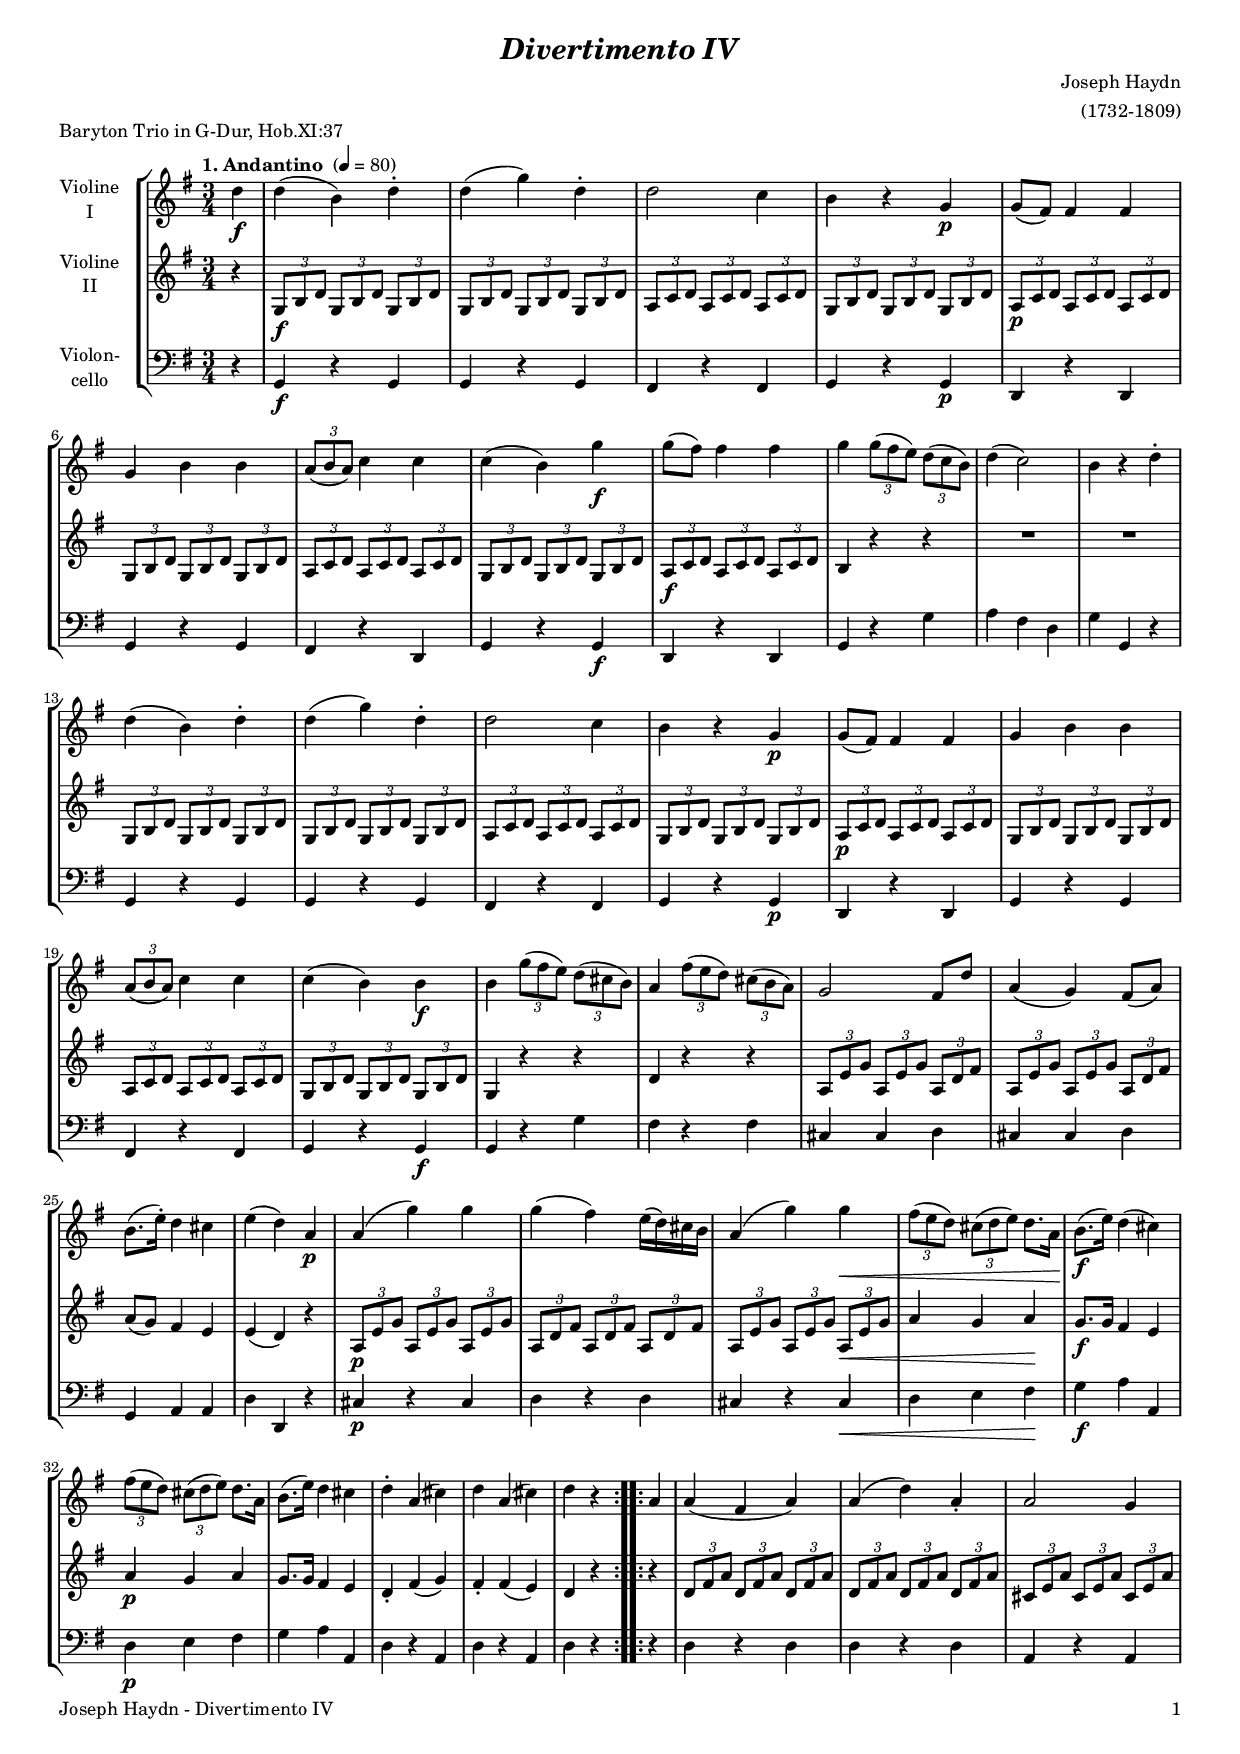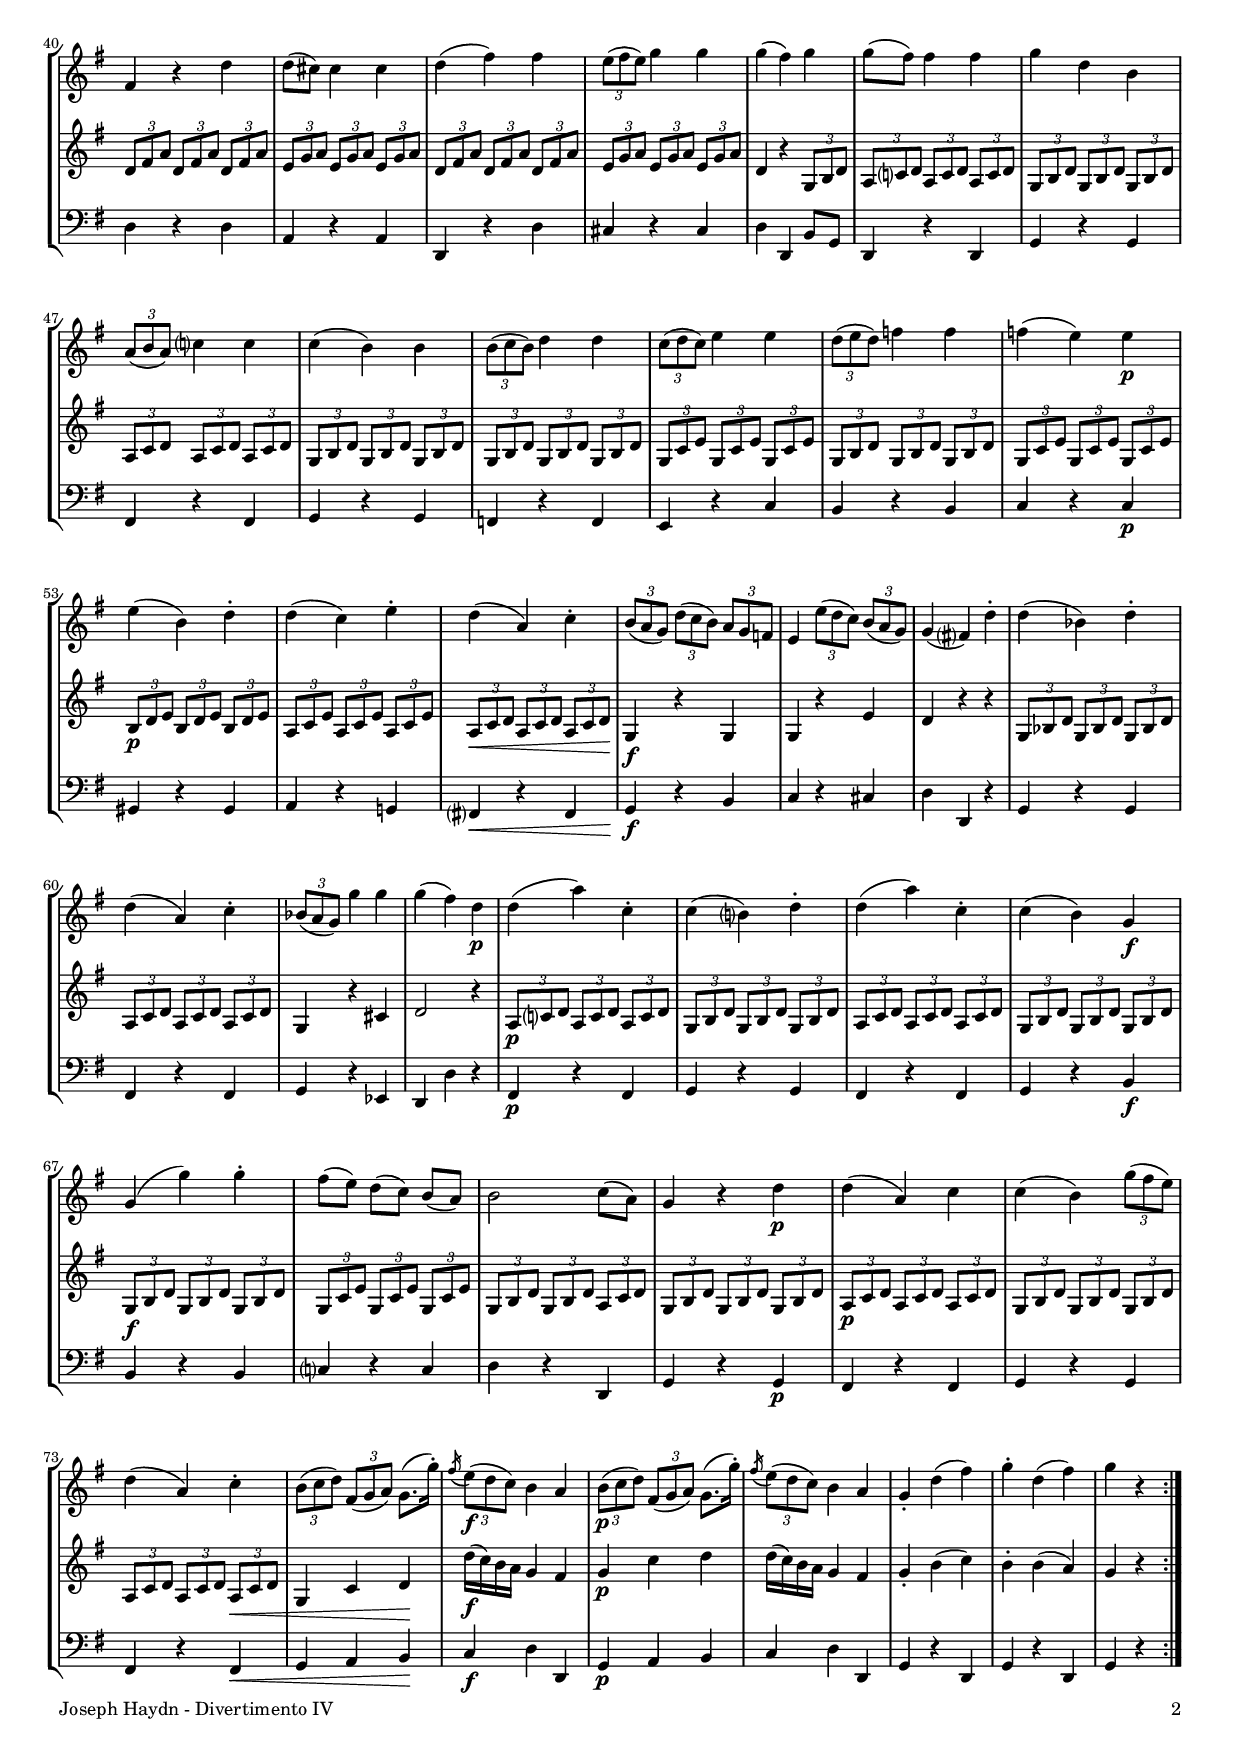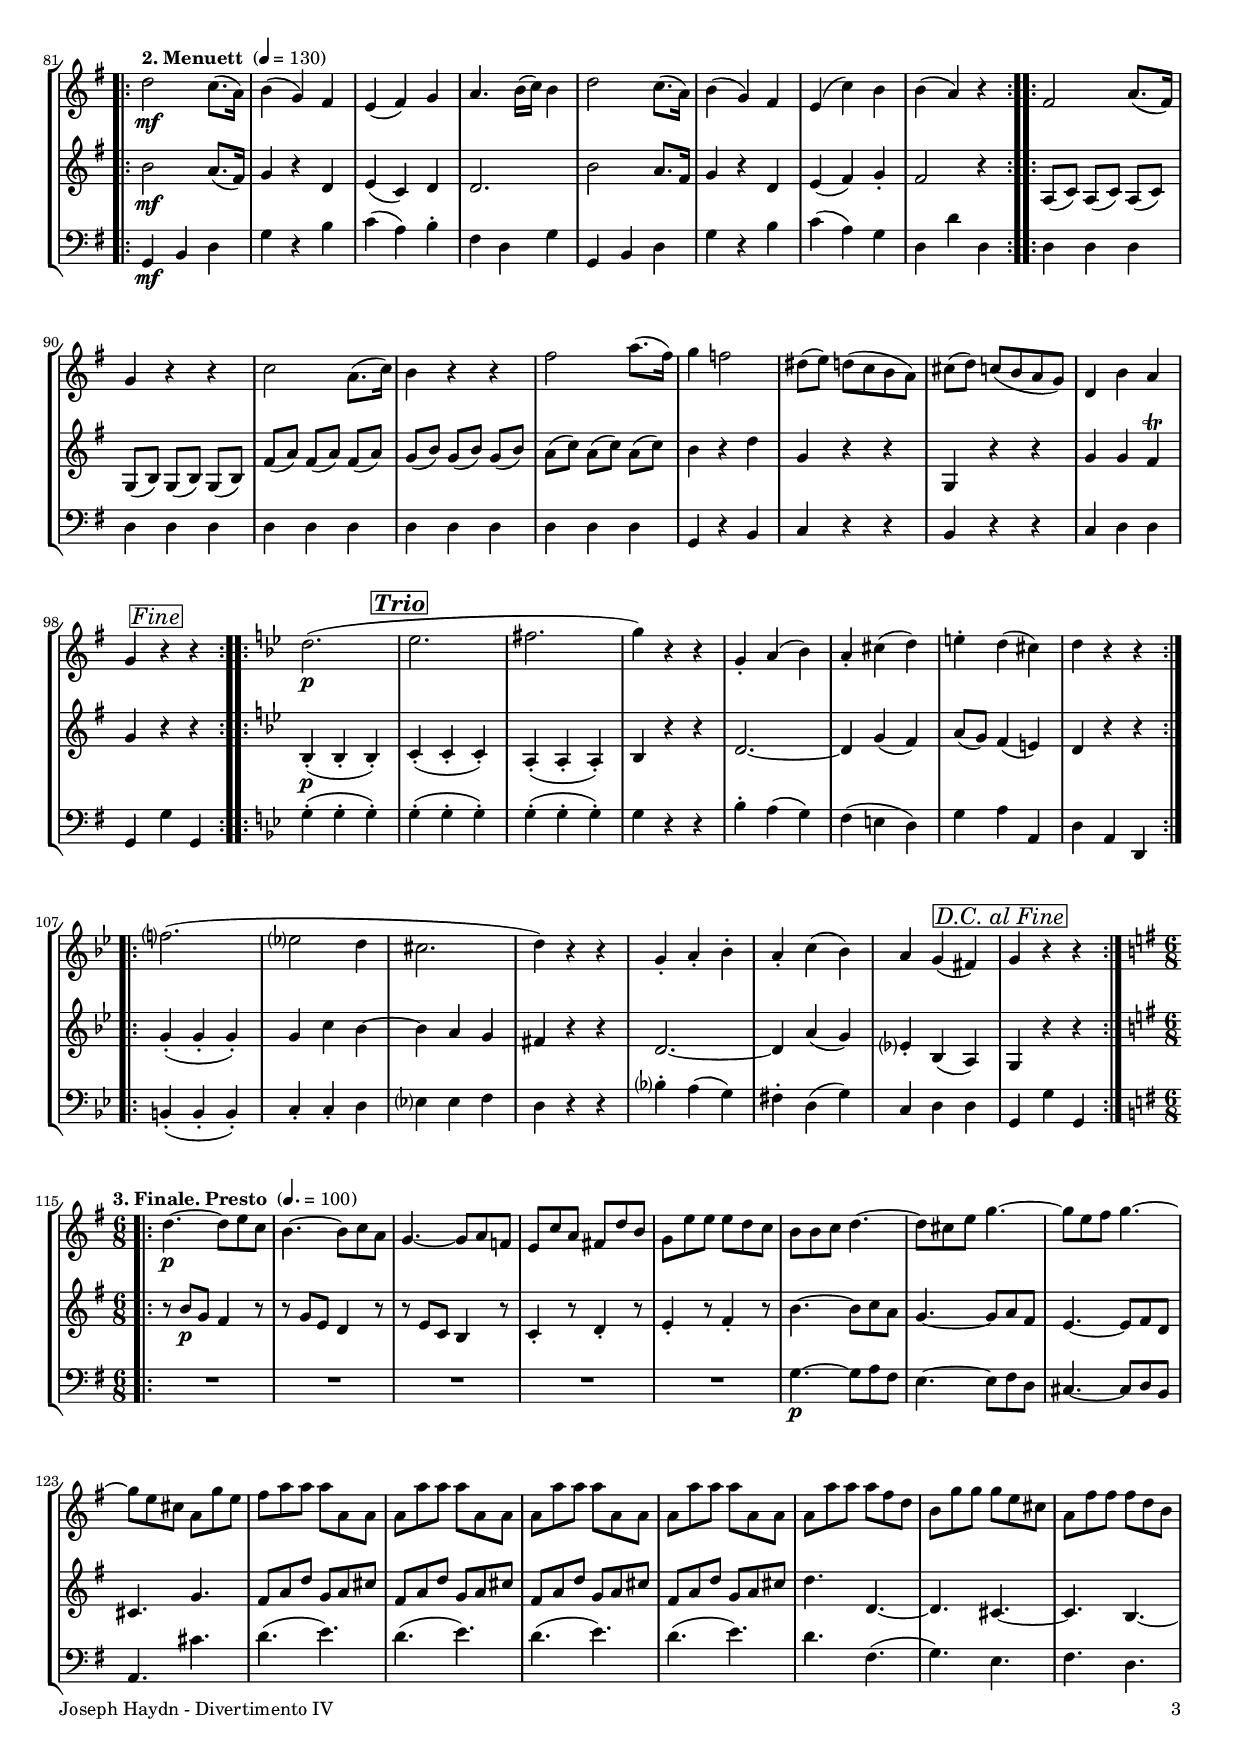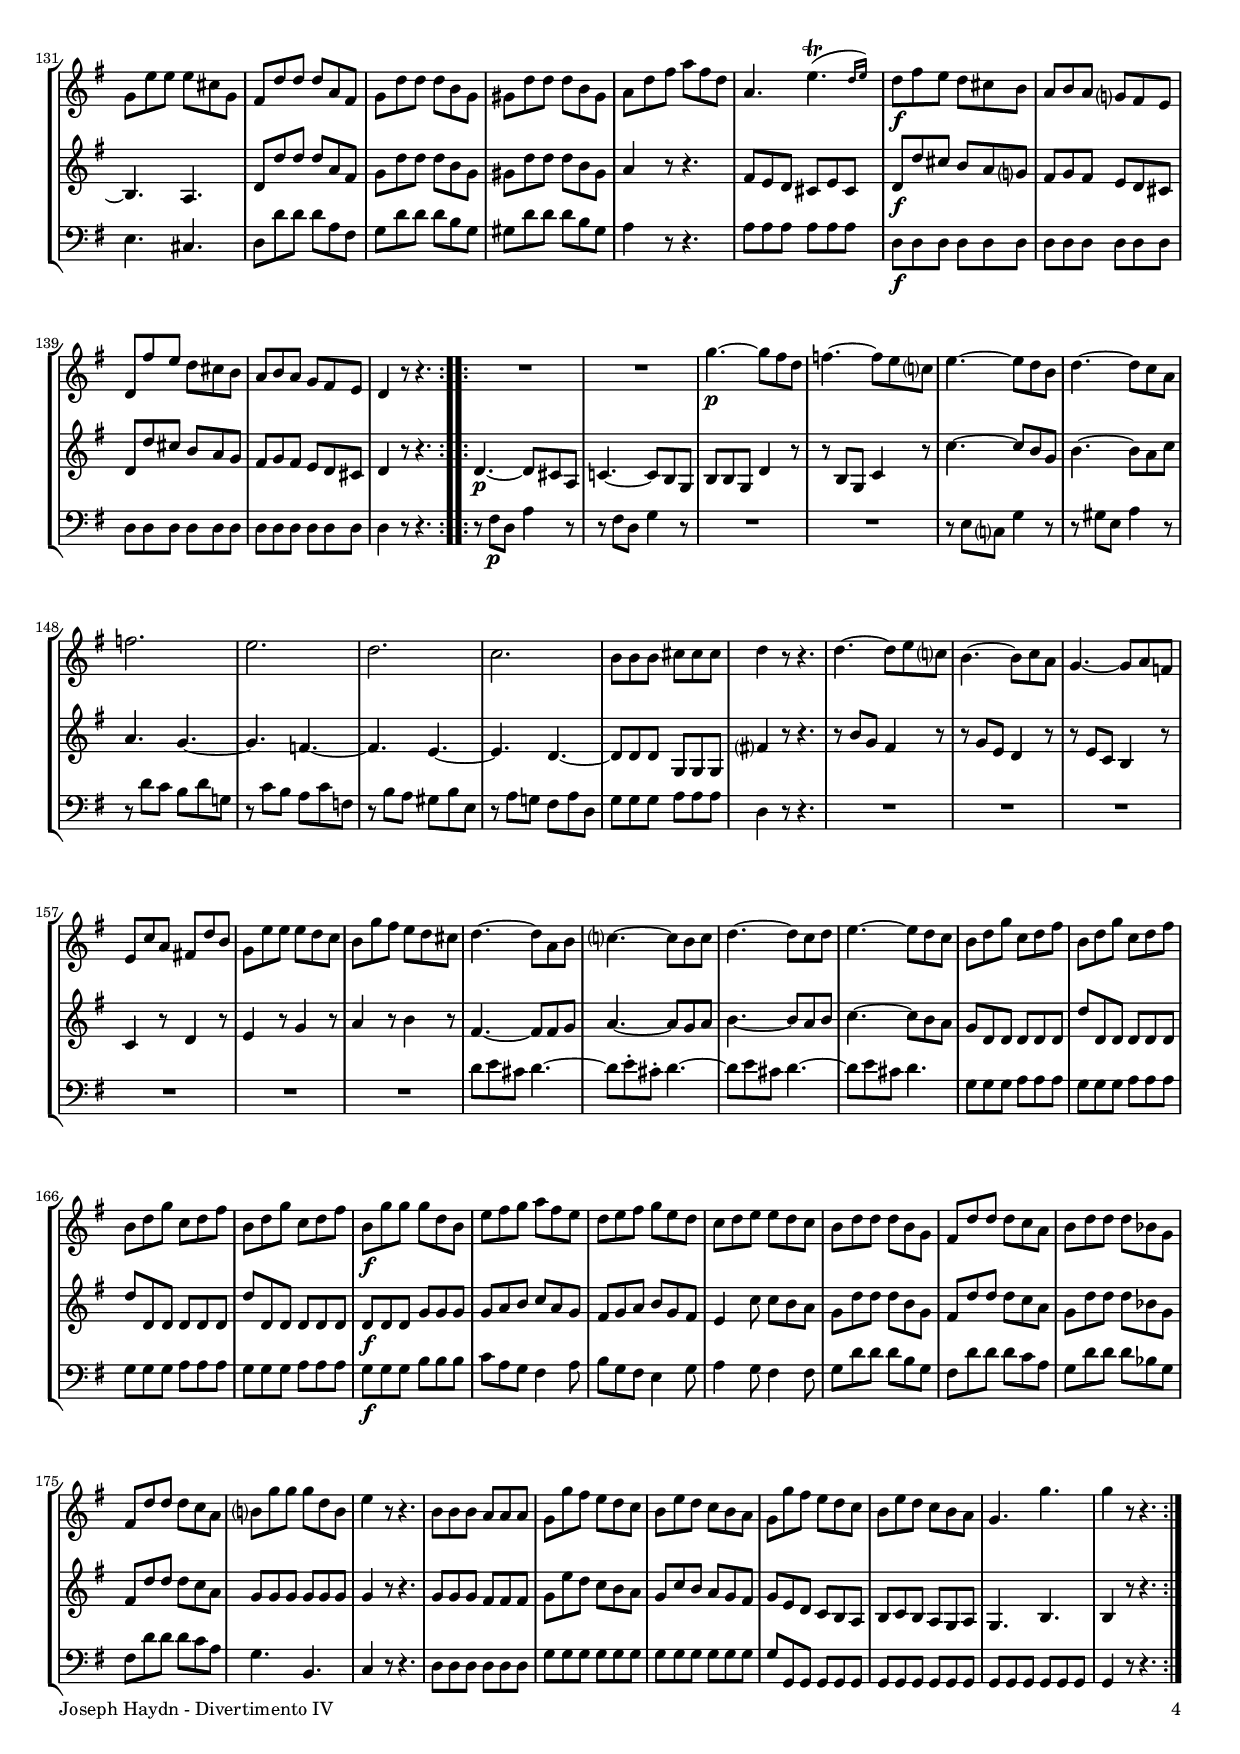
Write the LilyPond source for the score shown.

\version "2.20.2"
\include "deutsch.ly"

#(set-global-staff-size 16)

\header {
  title     = \markup \bold \italic "Divertimento IV"
  composer  = "Joseph Haydn"
  arranger  = "(1732-1809)"
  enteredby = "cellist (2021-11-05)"
  piece     = "Baryton Trio in G-Dur, Hob.XI:37"
}

voiceconsts = {
 \key g \major
 \time 3/4
 \clef "treble"
% \numericTimeSignature
 \compressEmptyMeasures
  % Set default beaming for all staves
  \set Timing.beamExceptions = #'()
  \set Timing.baseMoment     = #(ly:make-moment 1 4)
  \set Timing.beatStructure  = #'(1 1 1) 
}

minstr = "harpsichord"
mihi = "clarinet"
%minstr = "accordion"
milo = "bassoon"
mivl = "violin"
miva = "viola"
miba = "cello"

atpl = \mark \markup \box \italic "a tempo, più lento"
dcaf = \mark \markup \box \italic "D.C. al Fine"
fine = \mark \markup \box \italic "Fine"
pori = \mark \markup \box \italic "poco rit."
rall = \mark \markup \box \italic "rall."
trio = \mark \markup \box \bold \italic "Trio"

introa = {        \tempo "1. Andantino "       4=80 }
introb = { \break \tempo "2. Menuett "         4=130 }
introc = { \break \tempo "3. Finale. Presto " 4.=100 \time 6/8 \key g \major }

va = \relative c'' {
  \voiceconsts

  \introa
  \repeat volta 2 {
    \partial 4 d4\f
    d( h) d-.
    d( g) d-.
    d2 c4
    h r g\p
    g8( fis) fis4 fis
    g h h
    \tuplet 3/2 4 { a8( h a) } c4 c
    c( h) g'\f

    g8( fis) fis4 fis
    g \tuplet 3/2 4 { g8( fis e) d[( c h)] }
    d4( c2)
    h4 r d-.
    d( h) d-.
    d( g) d-.
    d2 c4
    h r g\p

    g8( fis) fis4 fis
    g h h
    \tuplet 3/2 4 { a8( h a) } c4 c
    c( h) h\f
    h \tuplet 3/2 4 { g'8( fis e) d[( cis h)] }
    a4 \tuplet 3/2 4 { fis'8( e d) cis[( h a)] }
    g2 fis8 d'

    a4( g) fis8( a)
    h8.( e16)-. d4 cis
    e( d) a\p
    a( g') g
    g( fis) e16( d) cis h
    a4( g') g\<
    \tuplet 3/2 4 { fis8( e d) cis[( d e)] } d8. a16\!
    h8.(\f e16) d4( cis)
    \tuplet 3/2 4 { fis8( e d) cis[( d e)] } d8. a16
    h8.( e16) d4 cis
    d-. a( cis)
    d a( cis)
    d r
  }
  \repeat volta 2 {
    a
    a( fis a)
    a( d) a-.
    a2 g4
    fis r d'
    d8( cis) cis4 cis
    d( fis) fis
    \tuplet 3/2 4 { e8( fis e) } g4 g
    g( fis) g

    g8( fis) fis4 fis
    g d h
    \tuplet 3/2 4 { a8( h a) } c?4 c
    c( h) h
    \tuplet 3/2 4 { h8( c h) } d4 d
    \tuplet 3/2 4 { c8( d c) } e4 e
    \tuplet 3/2 4 { d8( e d) } f4 f

    f( e) e\p
    e( h) d-.
    d( c) e-.
    d( a) c-.
    \tuplet 3/2 4 { h8( a g) d'[( c h)] a g f }
    e4 \tuplet 3/2 4 { e'8( d c) h[( a g)] }
    g4( fis?) d'-.

    d( b) d-.
    d( a) c-.
    \tuplet 3/2 4 { b8( a g) } g'4 g
    g( fis) d\p
    d( a') c,-.
    c( h?) d-.
    d( a') c,-.
    c( h) g\f

    g( g') g-.
    fis8( e) d( c) h( a)
    h2 c8( a)
    g4 r d'\p
    d( a) c
    c( h) \tuplet 3/2 4 { g'8( fis e) }
    d4( a) c-.
    \tuplet 3/2 4 { h8( c d) fis,[( g a)] } g8.( g'16)-.\!
  
    \acciaccatura fis \tuplet 3/2 4 { e8(\f d c) } h4 a
    \tuplet 3/2 4 { h8(\p c d) fis,[( g a)] } g8.( g'16)-.
    \acciaccatura fis \tuplet 3/2 4 { e8( d c) } h4 a
    g-. d'( fis)
    g-. d( fis)
    \partial 2 g r
  }

  \introb
  \repeat volta 2 {
    d2\mf c8.( a16)
    h4( g) fis
    e( fis) g
    a4. h16( c) h4
    d2 c8.( a16)
    h4( g) fis
    e( c') h
    h( a) r
  }
  \repeat volta 2 {
    fis2 a8.( fis16)
    g4 r r
    c2 a8.( c16)
    h4 r r
    fis'2 a8.( fis16)
    g4 f2
    dis8( e) d![( c h a)]
    cis8( d) c![( h a g)]
    d4 h' a
    g \fine r r
  } \key g \minor
  \repeat volta 2 {
    d'2.(\p \trio
    es
    fis
    g4) r r
    g,-. a( b)
    a-. cis( d)
    e-. d( cis)
    d r r
  }
  \repeat volta 2 {
    f?2.(
    es?2 d4
    cis2.
    d4) r r
    g,-. a-. b-.
    a-. c( b)
    a g( fis) \dcaf
    g r r
  }

  \introc
  \repeat volta 2 {
    d'4.~\p d8 e c
    h4.~ h8 c a
    g4.~ g8 a f
    e c' a fis! d' h
    g e' e e d c
    h h c d4.~
    d8 cis e g4.~

    g8 e fis g4.~
    g8 e cis a g' e
    fis a a a a, a
    a a' a a a, a
    a a' a a a, a
    a a' a a a, a
    a a' a a fis d

    h g' g g e cis
    a fis' fis fis d h
    g e' e e cis g
    fis d' d d a fis
    g d' d d h g
    gis d' d d h gis

    a d fis a fis d
    a4. \afterGrace e'(\trill { d16[ e]) }
    d8\f fis e d cis h
    a h a g? fis e
    d fis' e d cis h
    a h a g fis e
    d4 r8 r4.
  }
  \repeat volta 2 {
    R2.*2
    g'4.~\p g8 fis d
    f4.~ f8 e c?
    e4.~ e8 d h
    d4.~ d8 c a
    f'2.
    e
    d
    c

    h8 h h cis cis cis
    d4 r8 r4.
    d~ d8 e c?
    h4.~ h8 c a
    g4.~ g8 a f
    e c' a fis! d' h
    g e' e e d c

    h g' fis e d cis
    d4.~ d8 a h
    c?4.~ c8 h c
    d4.~ d8 c d
    e4.~ e8 d c
    h d g c, d fis
    h, d g c, d fis

    h, d g c, d fis
    h, d g c, d fis
    h,\f g' g g d h
    e fis g a fis e
    d e fis g e d
    c d e e d c

    h d d d h g
    fis d' d d c a
    h d d d b g
    fis d' d d c a
    h? g' g g d h
    e4 r8 r4.

    h8 h h a a a
    g g' fis e d c
    h e d c h a
    g g' fis e d c
    h e d c h a
    g4. g'
    g4 r8 r4.
  }
}

vb = \relative c' {
  \voiceconsts

  \introa
  \repeat volta 2 {
    \partial 4 r4
    \tuplet 3/2 4 {
      g8\f h d g, h d g, h d
      g, h d g, h d g, h d
      a c d a c d a c d
      g, h d g, h d g, h d
      a\p c d a c d a c d
      
      g, h d g, h d g, h d
      a c d a c d a c d
      g, h d g, h d g, h d
      a\f c d a c d a c d
    }
    h4 r r
    R2.*2
    \tuplet 3/2 4 {
      g8 h d g, h d g, h d
      g, h d g, h d g, h d
      a c d a c d a c d
      g, h d g, h d g, h d
      a\p c d a c d a c d
      
      g, h d g, h d g, h d
      a c d a c d a c d
      g, h d g, h d g, h d      
    }
    g,4 r r
    d' r r
    \tuplet 3/2 4 {
      a8 e' g a, e' g a, d fis

      a, e' g a, e' g a, d fis      
    }
    a( g) fis4 e
    e( d) r
    \tuplet 3/2 4 {
      a8\p e' g a, e' g a, e' g
      a, d fis a, d fis a, d fis
      a, e' g a, e' g a,\< e' g
    }
    a4 g a\!

    g8.\f g16 fis4 e
    a\p g a
    g8. g16 fis4 e
    d-. fis( g)
    fis-. fis( e)
    d r
  }  
  \repeat volta 2 {
    r
    \tuplet 3/2 4 {
      d8 fis a d, fis a d, fis a
      d, fis a d, fis a d, fis a

      cis, e a cis, e a cis, e a
      d, fis a d, fis a d, fis a
      e g a e g a e g a
      d, fis a d, fis a d, fis a
      e g a e g a e g a
    }
    d,4 r \tuplet 3/2 4 { g,8 h d }

    \tuplet 3/2 4 {
      a c? d a c d a c d
      g, h d g, h d g, h d
      a c d a c d a c d
      g, h d g, h d g, h d
      g, h d g, h d g, h d

      g, c e g, c e g, c e
      g, h d g, h d g, h d
      g, c e g, c e g, c e
      h\p d e h d e h d e
      a, c e a, c e a, c e

      a,\< c d a c d a c d\!
    }
    g,4\f r g
    g r e'
    d r r
    \tuplet 3/2 4 {
      g,8 b d g, b d g, b d
      a c d a c d a c d
    }
    g,4 r cis

    d2 r4
    \tuplet 3/2 4 {
      a8\p c? d a c d a c d
      g, h d g, h d g, h d
      a c d a c d a c d
      g, h d g, h d g, h d
      g,\f h d g, h d g, h d

      g, c e g, c e g, c e
      g, h d g, h d a c d
      g, h d g, h d g, h d
      a\p c d a c d a c d
      g, h d g, h d g, h d

      a c d a c d a\< c d
    }
    g,4 c d\!
    d'16(\f c) h a g4 fis
    g\p c d
    d16( c) h a g4 fis
    g-. h( c)
    h-. h( a)
    \partial 2 g r
  }

  \introb
  \repeat volta 2 {
    h2\mf a8.( fis16)
    g4 r d
    e( c) d
    d2.
    h'2 a8. fis16
    g4 r d
    e( fis) g-.
    fis2 r4
  }
  \repeat volta 2 {
    a,8( c) a( c) a( c)

    g( h) g( h) g( h)
    fis'( a) fis( a) fis( a)
    g( h) g( h) g( h)
    a( c) a( c) a( c)
    h4 r d
    g, r r
    g, r r
    g' g fis\trill
    g \fine r r
  } \key g \minor
  \repeat volta 2 {
    b,(-.\p b-. b)-. \trio
    c(-. c-. c)-.
    a(-. a-. a)-.
    b r r
    d2.~
    d4 g( f)
    a8( g) f4( e)
    d r r
  }
  \repeat volta 2 {
    g(-. g-. g)-.
    g c b~
    b a g
    fis r r
    d2.~
    d4 a'( g)
    es?-. b( a) \dcaf
    g r r
  }

  \introc
  \repeat volta 2 {
    r8 h'\p g fis4 r8
    r g e d4 r8
    r e c h4 r8
    c4-. r8 d4-. r8
    e4-. r8 fis4-. r8
    h4.~ h8 c a
    g4.~ g8 a fis

    e4.~ e8 fis d
    cis4. g'
    fis8 a d g, a cis
    fis, a d g, a cis
    fis, a d g, a cis
    fis, a d g, a cis
    d4. d,~

    d cis~
    cis h~
    h a
    d8 d' d d a fis
    g d' d d h g
    gis d' d d h gis
    a4 r8 r4.

    fis8 e d cis e cis
    d\f d' cis h a g?
    fis g fis e d cis
    d d' cis h a g
    fis g fis e d cis
    d4 r8 r4.
  }
  \repeat volta 2 {
    d~\p d8 cis a
    c!4.~ c8 h g
    h h g d'4 r8
    r h g c4 r8
    c'4.~ c8 h g
    h4.~ h8 a c
    a4. g~

    g f~
    f e~
    e d~
    d8 d d g, g g
    fis'?4 r8 r4.
    r8 h g fis4 r8
    r g e d4 r8
    r e c h4 r8

    c4 r8 d4 r8
    e4 r8 g4 r8
    a4 r8 h4 r8
    fis4.~ fis8 fis g
    a4.~ a8 g a
    h4.~ h8 a h
    c4.~ c8 h a

    g d d d d d
    d' d, d d d d
    d' d, d d d d
    d' d, d d d d
    d\f d d g g g
    g a h c a g
    fis g a h g fis

    e4 c'8 c h a
    g d' d d h g
    fis d' d d c a
    g d' d d b g
    fis d' d d c a
    g g g g g g
    g4 r8 r4.

    g8 g g fis fis fis
    g e' d c h a
    g c h a g fis
    g e d c h a
    h c h a g a
    g4. h
    h4 r8 r4.
  }
}

vc = \relative c {
  \voiceconsts
  \clef "bass"
  
  \introa
  \repeat volta 2 {
    \partial 4 r4
    g\f r g
    g r g
    fis r fis
    g r g\p
    d r d
    g r g
    fis r d
    g r g\f
    d r d

    g r g'
    a fis d
    g g, r
    g r g
    g r g
    fis r fis
    g r g\p
    d r d
    g r g
    fis r fis
    g r g\f
    g r g'
    fis r fis
    cis cis d
    cis cis d
    g, a a
    d d, r
    cis'\p r cis
    d r d
    cis r cis\<

    d e fis\!
    g\f a a,
    d\p e fis
    g a a,
    d r a
    d r a
    d r
  }
  \repeat volta 2 {
    r
    d r d
    d r d
    a r a

    d r d
    a r a
    d, r d'
    cis r cis
    d d, h'8 g
    d4 r d
    g r g
    fis r fis
    g r g
    f r f

    e r c'
    h r h
    c r c\p
    gis r gis
    a r g!
    fis?\< r fis
    g\!\f r h
    c r cis
    d d, r
    g r g

    fis r fis
    g r es
    d d' r
    fis,\p r fis
    g r g
    fis r fis
    g r h\f
    h r h
    c? r c
    d r d,

    g r g\p
    fis r fis
    g r g
    fis r fis\<
    g a h\!
    c\f d d,
    g\p a h
    c d d,
    g r d
    g r d
    \partial 2 g r
  }

  \introb
  \repeat volta 2 {
    g\mf h d
    g r h
    c( a) h-.
    fis d g
    g, h d
    g r h
    c( a) g
    d d' d,
  }
  \repeat volta 2 {
    d d d
    d d d
    d d d
    d d d
    d d d
    g, r h
    c r r
    h r r
    c d d
    g, \fine g' g,
  } \key g \minor
  \repeat volta 2 {
    g'(-. g-. g)-.
    g(-. g-. g)-.
    g(-. g-. g)-.
    g r r
    b-. a( g)
    f( e d)
    g a a,
    d a d,
  }
  \repeat volta 2 {
    h'(-. h-. h)-.
    c-. c-. d
    es? es f
    d r r
    b'?-. a( g)
    fis-. d( g)
    c, d d \dcaf
    g, g' g,
  }

  \introc
  \repeat volta 2 {
    R2.*5
    g'4.~\p g8 a fis
    e4.~ e8 fis d
    cis4.~ cis8 d h
    a4. cis'
    d( e)
    d( e)
    d( e)
    d( e)

    d fis,(
    g) e
    fis d
    e cis
    d8 d' d d a fis
    g d' d d h g
    gis d' d d h gis
    a4 r8 r4.

    a8 a a a a a
    d,\f d d d d d
    d d d d d d
    d d d d d d
    d d d d d d
    d4 r8 r4.
  }
  \repeat volta 2 {
    r8 fis\p d a'4 r8
    r fis d g4 r8
    R2.*2
    r8 e c? g'4 r8
    r gis e a4 r8
    r d c h d g,!

    r c h a c f,
    r h a gis h e,
    r a g! fis a d,
    g g g a a a
    d,4 r8 r4.
    R2.*6
    d'8 e cis d4.~

    d8 e-. cis-. d4.~
    d8 e cis d4.~
    d8 e cis d4.
    g,8 g g a a a
    g g g a a a
    g g g a a a
    g g g a a a

    g\f g g h h h
    c a g fis4 a8
    h g fis e4 g8
    a4 g8 fis4 fis8
    g d' d d h g

    fis d' d d c a
    g d' d d b g
    fis d' d d c a
    g4. h,
    c4 r8 r4.
    d8 d d d d d

    g g g g g g
    g g g g g g
    g g, g g g g
    g g g g g g
    g g g g g g
    g4 r8 r4.
  }
}


music = \new StaffGroup <<
      \new Staff {
        \set Staff.midiInstrument = \mivl
        \set Staff.instrumentName = \markup \center-column { "Violine" "I" }
        \transpose g g { \va }
      }
      
      \new Staff {
        \set Staff.midiInstrument = \mivl
        \set Staff.instrumentName = \markup \center-column { "Violine" "II" }
        \transpose g g { \vb }
      }
      
      \new Staff {
        \set Staff.midiInstrument = \miba
        \set Staff.instrumentName = \markup \center-column { "Violon-" "cello" }
        \transpose g g { \vc }
      }
>>

\book {
   \paper {
    print-page-number = ##t
    print-first-page-number = ##t
    ragged-last-bottom = ##f
    oddHeaderMarkup = \markup \null
    evenHeaderMarkup = \markup \null
    oddFooterMarkup = \markup {
      \fill-line {
        \on-the-fly #print-page-number-check-first
        "Joseph Haydn - Divertimento IV" \fromproperty #'page:page-number-string
      }
    }
    evenFooterMarkup = \oddFooterMarkup
  } \score {
    \music
    \layout {}
  }

  \score {
    \unfoldRepeats \music

    \midi {
      \context {
        \Score
      }
    }
  }
}